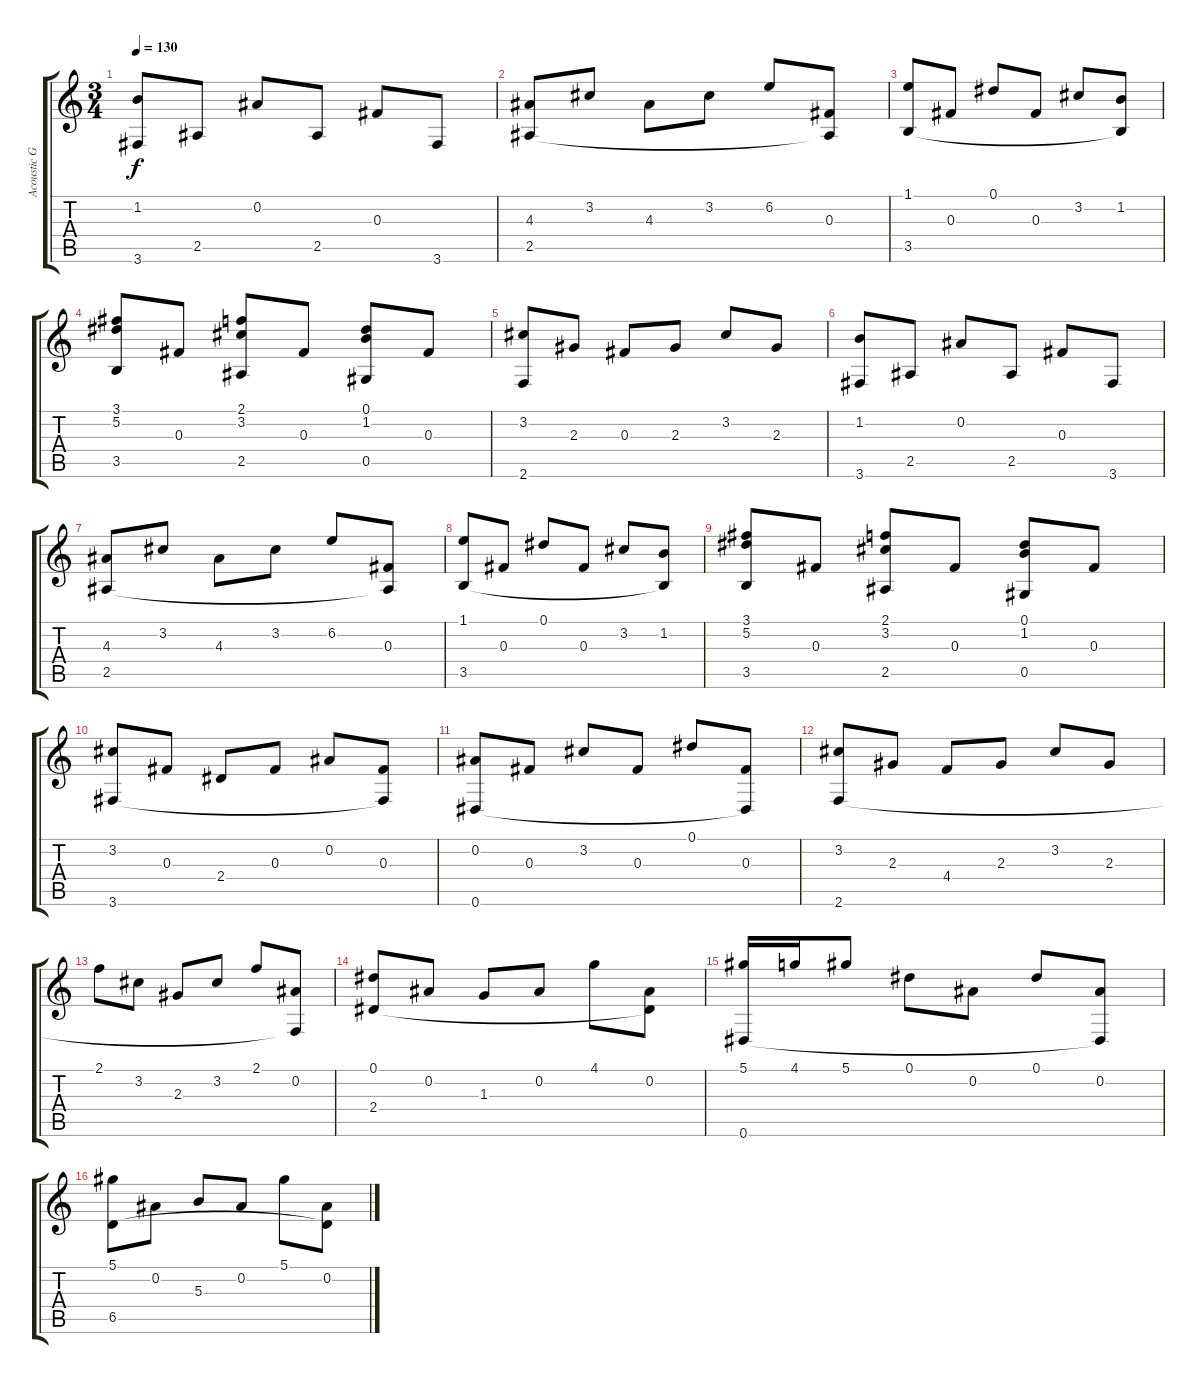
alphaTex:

\track ("Acoustic Guitar" "Acoustic G") {instrument acousticguitarsteel}
\staff {score tabs}
\tuning (Eb4 Bb3 Gb3 Db3 Ab2 Eb2) {hide}
\ts (3 4)
\tempo 130
\clef g2
\ks c
(1.2 3.6).8{dy f} 2.5.8 0.2.8 2.5.8 0.3.8 3.6.8 |
(4.3 2.5).8 3.2.8 4.3.8 3.2.8 6.2.8 (0.3 2.5{t}).8 |
(1.1 3.5).8 0.3.8 0.1.8 0.3.8 3.2.8 (1.2 3.5{t}).8 |
(3.1 5.2 3.5).8 0.3.8 (2.1 3.2 2.5).8 0.3.8 (0.1 1.2 0.5).8 0.3.8 |
(3.2 2.6).8 2.3.8 0.3.8 2.3.8 3.2.8 2.3.8 |
(1.2 3.6).8 2.5.8 0.2.8 2.5.8 0.3.8 3.6.8 |
(4.3 2.5).8 3.2.8 4.3.8 3.2.8 6.2.8 (0.3 2.5{t}).8 |
(1.1 3.5).8 0.3.8 0.1.8 0.3.8 3.2.8 (1.2 3.5{t}).8 |
(3.1 5.2 3.5).8 0.3.8 (2.1 3.2 2.5).8 0.3.8 (0.1 1.2 0.5).8 0.3.8 |
(3.2 3.6).8 0.3.8 2.4.8 0.3.8 0.2.8 (0.3 3.6{t}).8 |
(0.2 0.6).8 0.3.8 3.2.8 0.3.8 0.1.8 (0.3 0.6{t}).8 |
(3.2 2.6).8 2.3.8 4.4.8 2.3.8 3.2.8 2.3.8 |
2.1.8 3.2.8 2.3.8 3.2.8 2.1.8 (0.2 2.6{t}).8 |
(0.1 2.4).8 0.2.8 1.3.8 0.2.8 4.1.8 (0.2 2.4{t}).8 |
(5.1 0.6).16 4.1.16 5.1.8 0.1.8 0.2.8 0.1.8 (0.2 0.6{t}).8 |
(5.1 6.5).8 0.2.8 5.3.8 0.2.8 5.1.8 (0.2 6.5{t}).8
